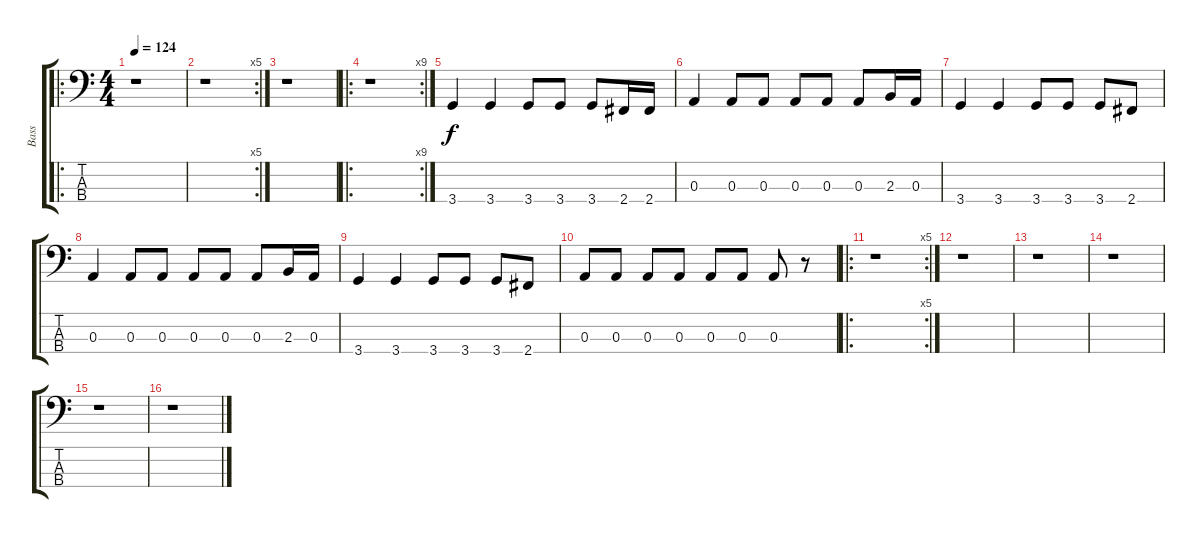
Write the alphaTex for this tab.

\track ("Bass" "Bass") {instrument electricbassfinger}
\staff {score tabs}
\tuning (G2 D2 A1 E1) {hide}
\ro
\ts (4 4)
\tempo 124
\clef f4
\ks c
r.1{dy f instrument electricbassfinger} |
\rc 5
r.1 |
r.1 |
\ro
\rc 9
r.1 |
3.4.4 3.4.4 3.4.8 3.4.8 3.4.8 2.4.16 2.4.16 |
0.3.4 0.3.8 0.3.8 0.3.8 0.3.8 0.3.8 2.3.16 0.3.16 |
3.4.4 3.4.4 3.4.8 3.4.8 3.4.8 2.4.8 |
0.3.4 0.3.8 0.3.8 0.3.8 0.3.8 0.3.8 2.3.16 0.3.16 |
3.4.4 3.4.4 3.4.8 3.4.8 3.4.8 2.4.8 |
0.3.8 0.3.8 0.3.8 0.3.8 0.3.8 0.3.8 0.3.8 r.8 |
\ro
\rc 5
r.1 |
r.1 |
r.1 |
r.1 |
r.1 |
r.1
